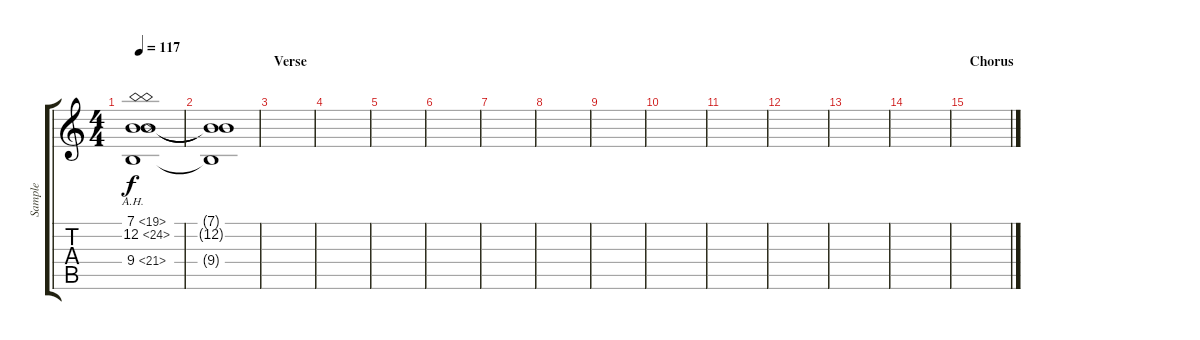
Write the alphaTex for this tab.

\track ("Sample" "Sample") {instrument synthstrings1}
\staff {score tabs}
\tuning (E4 B3 G3 D3 A2 E2) {hide}
\ts (4 4)
\tempo 117
\clef g2
\ks c
(7.1{ah 12} 12.2{ah 12} 9.4{ah 12}).1{dy f} |
(7.1{t} 12.2{t} 9.4{t}).1 |
\section ("" "Verse")
|
|
|
|
|
|
|
|
|
|
|
|
\section ("" "Chorus")
